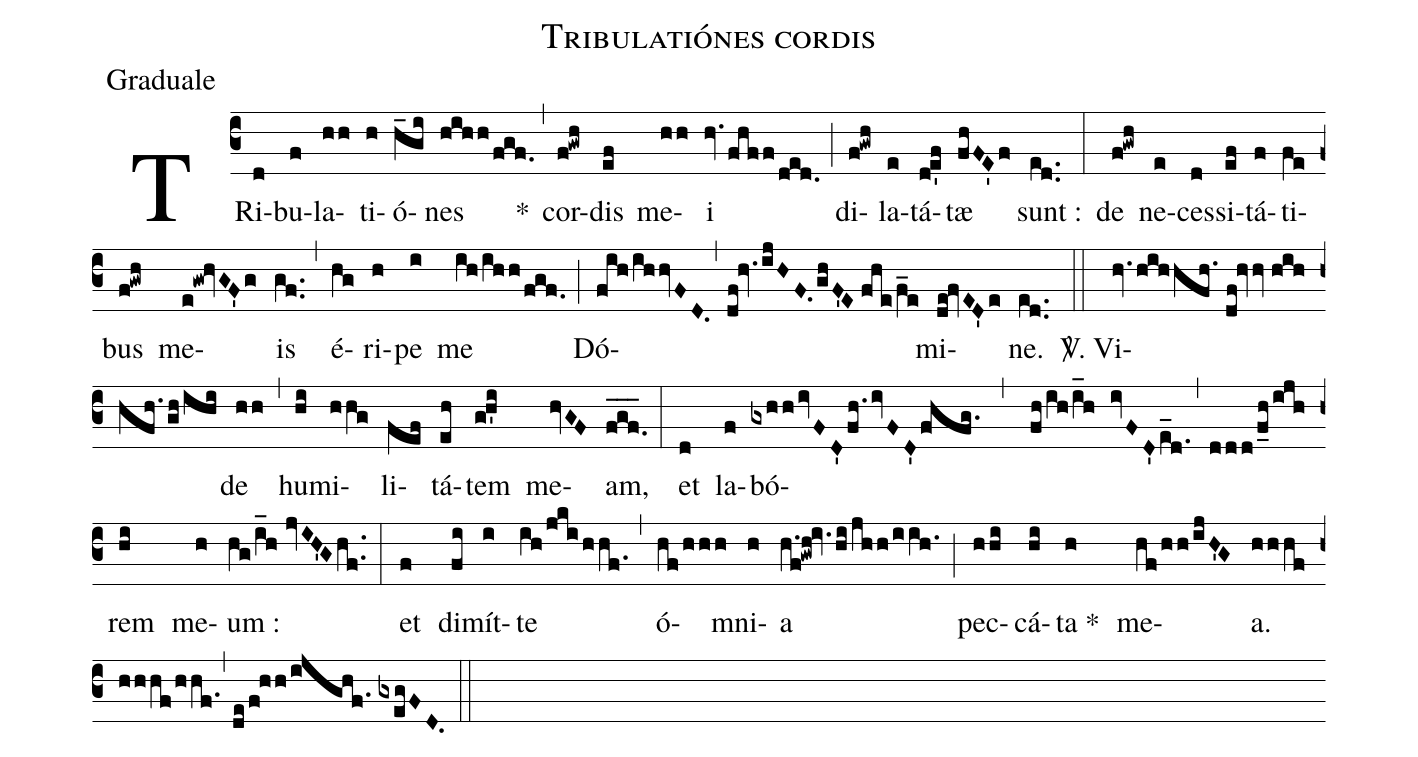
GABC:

name:Tribulatiónes cordis;
office-part:Graduale;
%%
(c3) TR{i}(d)bu(f)la(hh)ti(h)ó(h_gi)nes(hihh!/fgf.) *(,) cor(f!gwh)dis(ef) me(hh)i(hv.fhff!/ded.) (;) di(f!gwh)la(e)tá(d!e'f)tæ(fhFE'f) sunt :(ed..) (:)
de(f!gwh) ne(e)ces(d)si(ef)tá(f)ti(fe)bus(f!gwh) me(e!gw!hvGF'g)is(gf..) (,) é(hg)ri(h)pe(i) me(ih!/ihh!/fgf.) (;) Dó(fih!/ihhvFD.,df!hv.ijHF.ghF'E!//fhe!/f_e)mi(de!fvED'e)ne.(ed..) (::)

<sp>V/</sp>. Vi(hv.hihhfh.//df!hvv!//hihhfh.!/gh!/ihi)de(hh) (,) hu(hi)mi(hhg)li(fef)tá(eh)tem(g!h'i) me(hvGF)am,(fgf.___) (:)
et(d) la(f)bó(gxhhivFD'fh.ivFD'fhfg.,fh!/ih!/i_h ivFD'e_d.,ddd!/f_h!/ijh)rem(hi) me(h)um :(hg!/i_h!//jvIH'Ghf..) (:)
et(f) di(fi)mít(i)te(ih!/jki!/hhf.) (,) ó(hf!/hhh)mni(h)a(h.f!gwh!iv.hi!/jhh!/iih.) (;) pec(hhi)cá(hi)ta *(h) me(hf!/hh!/ijH'G)a.(hhhf/hhhf!/hhf.,de!/f!hh!/ijghf.!//gxegFD.) (::)
